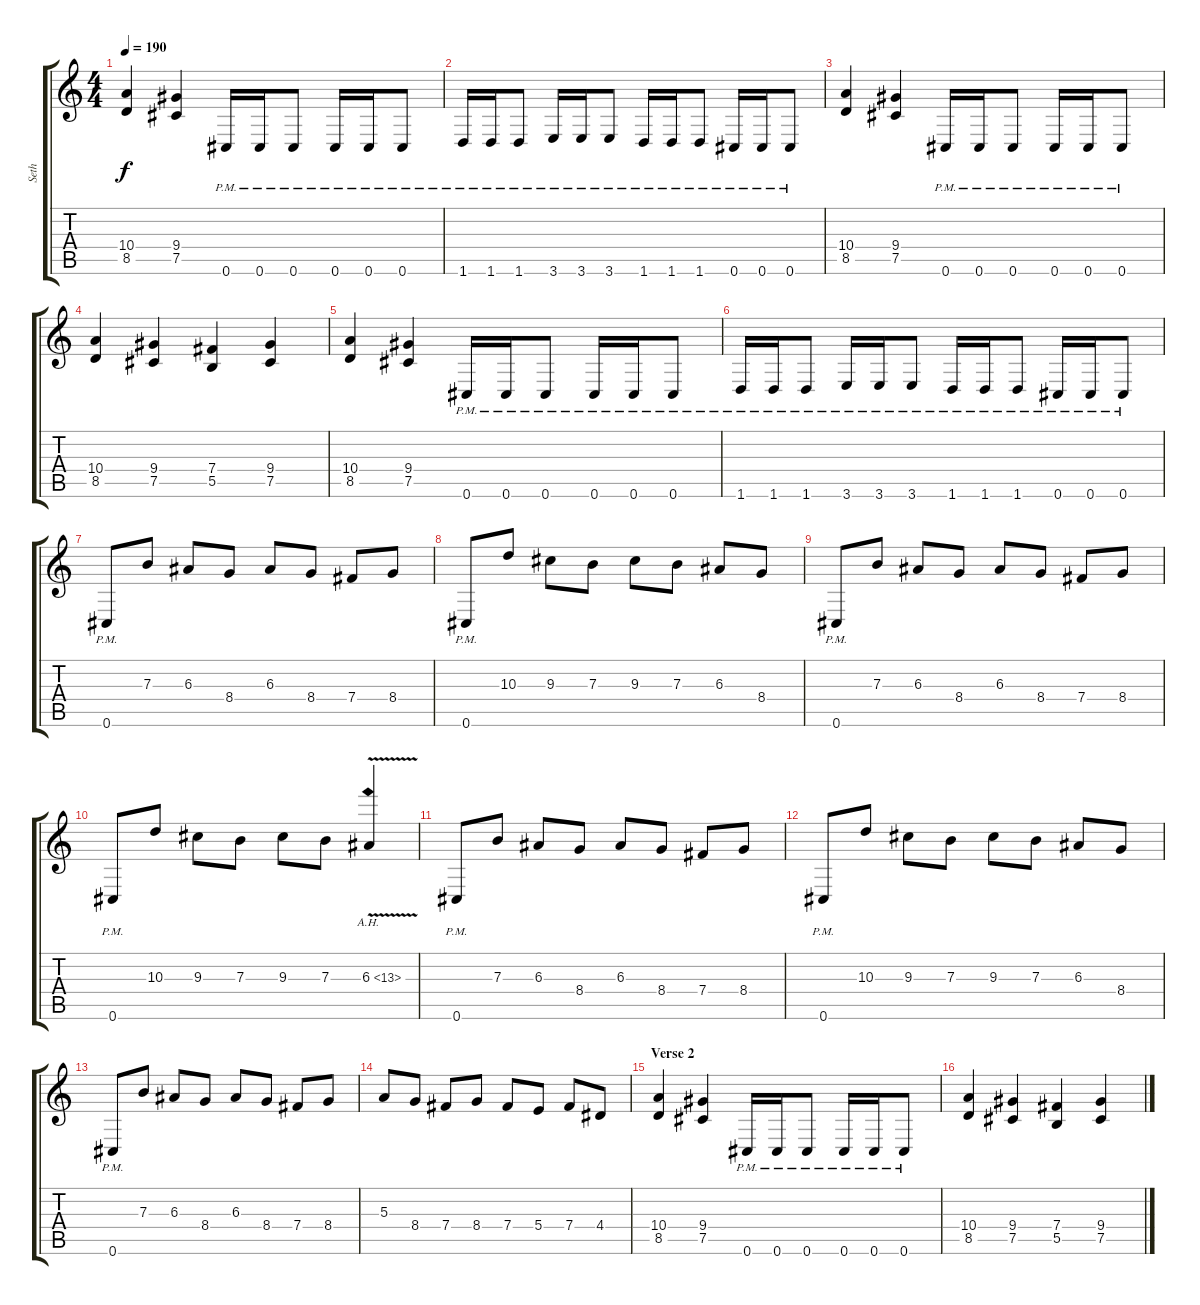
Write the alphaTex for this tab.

\track ("Seth" "Seth") {instrument distortionguitar}
\staff {score tabs}
\tuning (Db4 Ab3 E3 B2 Gb2 Db2) {hide}
\ts (4 4)
\tempo 190
\clef g2
\ks c
(10.4 8.5).4{dy f} (9.4 7.5).4 0.6{pm}.16 0.6{pm}.16 0.6{pm}.8 0.6{pm}.16 0.6{pm}.16 0.6{pm}.8 |
1.6{pm}.16 1.6{pm}.16 1.6{pm}.8 3.6{pm}.16 3.6{pm}.16 3.6{pm}.8 1.6{pm}.16 1.6{pm}.16 1.6{pm}.8 0.6{pm}.16 0.6{pm}.16 0.6{pm}.8 |
(10.4 8.5).4 (9.4 7.5).4 0.6{pm}.16 0.6{pm}.16 0.6{pm}.8 0.6{pm}.16 0.6{pm}.16 0.6{pm}.8 |
(10.4 8.5).4 (9.4 7.5).4 (7.4 5.5).4 (9.4 7.5).4 |
(10.4 8.5).4 (9.4 7.5).4 0.6{pm}.16 0.6{pm}.16 0.6{pm}.8 0.6{pm}.16 0.6{pm}.16 0.6{pm}.8 |
1.6{pm}.16 1.6{pm}.16 1.6{pm}.8 3.6{pm}.16 3.6{pm}.16 3.6{pm}.8 1.6{pm}.16 1.6{pm}.16 1.6{pm}.8 0.6{pm}.16 0.6{pm}.16 0.6{pm}.8 |
0.6{pm}.8 7.3.8 6.3.8 8.4.8 6.3.8 8.4.8 7.4.8 8.4.8 |
0.6{pm}.8 10.3.8 9.3.8 7.3.8 9.3.8 7.3.8 6.3.8 8.4.8 |
0.6{pm}.8 7.3.8 6.3.8 8.4.8 6.3.8 8.4.8 7.4.8 8.4.8 |
0.6{pm}.8 10.3.8 9.3.8 7.3.8 9.3.8 7.3.8 6.3{ah 7 v}.4 |
0.6{pm}.8 7.3.8 6.3.8 8.4.8 6.3.8 8.4.8 7.4.8 8.4.8 |
0.6{pm}.8 10.3.8 9.3.8 7.3.8 9.3.8 7.3.8 6.3.8 8.4.8 |
0.6{pm}.8 7.3.8 6.3.8 8.4.8 6.3.8 8.4.8 7.4.8 8.4.8 |
5.3.8 8.4.8 7.4.8 8.4.8 7.4.8 5.4.8 7.4.8 4.4.8 |
\section ("" "Verse 2")
(10.4 8.5).4 (9.4 7.5).4 0.6{pm}.16 0.6{pm}.16 0.6{pm}.8 0.6{pm}.16 0.6{pm}.16 0.6{pm}.8 |
(10.4 8.5).4 (9.4 7.5).4 (7.4 5.5).4 (9.4 7.5).4
